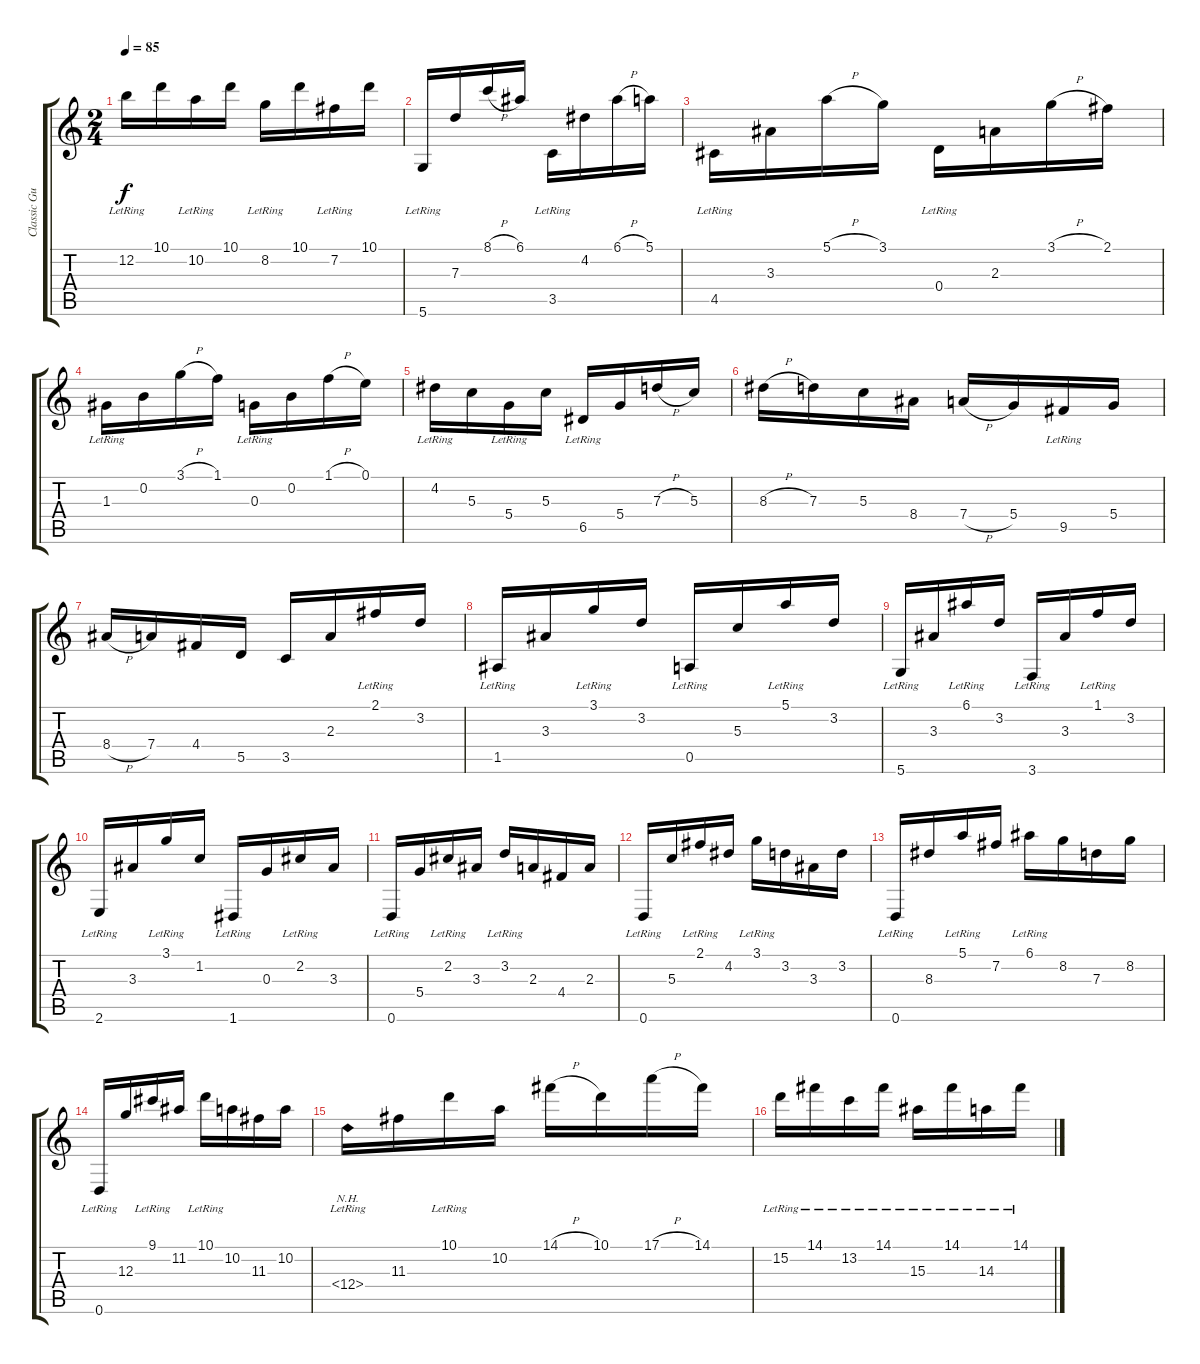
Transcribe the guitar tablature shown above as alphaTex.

\track ("Classic Guitar" "Classic Gu") {instrument acousticguitarnylon}
\staff {score tabs}
\tuning (E4 B3 G3 D3 A2 D2) {hide}
\ts (2 4)
\tempo 85
\clef g2
\ks c
12.2{lr}.16{dy f} 10.1.16 10.2{lr}.16 10.1.16 8.2{lr}.16 10.1.16 7.2{lr}.16 10.1.16 |
5.6{lr}.16 7.3.16 8.1{h}.16 6.1.16 3.5{lr}.16 4.2.16 6.1{h}.16 5.1.16 |
4.5{lr}.16 3.3.16 5.1{h}.16 3.1.16 0.4{lr}.16 2.3.16 3.1{h}.16 2.1.16 |
1.3{lr}.16 0.2.16 3.1{h}.16 1.1.16 0.3{lr}.16 0.2.16 1.1{h}.16 0.1.16 |
4.2{lr}.16 5.3.16 5.4{lr}.16 5.3.16 6.5{lr}.16 5.4.16 7.3{h}.16 5.3.16 |
8.3{h}.16 7.3.16 5.3.16 8.4.16 7.4{h}.16 5.4.16 9.5{lr}.16 5.4.16 |
8.4{h}.16 7.4.16 4.4.16 5.5.16 3.5.16 2.3.16 2.1{lr}.16 3.2.16 |
1.5{lr}.16 3.3.16 3.1{lr}.16 3.2.16 0.5{lr}.16 5.3.16 5.1{lr}.16 3.2.16 |
5.6{lr}.16 3.3.16 6.1{lr}.16 3.2.16 3.6{lr}.16 3.3.16 1.1{lr}.16 3.2.16 |
2.6{lr}.16 3.3.16 3.1{lr}.16 1.2.16 1.6{lr}.16 0.3.16 2.2{lr}.16 3.3.16 |
0.6{lr}.16 5.4.16 2.2{lr}.16 3.3.16 3.2{lr}.16 2.3.16 4.4.16 2.3.16 |
0.6{lr}.16 5.3.16 2.1{lr}.16 4.2.16 3.1{lr}.16 3.2.16 3.3.16 3.2.16 |
0.6{lr}.16 8.3.16 5.1{lr}.16 7.2.16 6.1{lr}.16 8.2.16 7.3.16 8.2.16 |
0.6{lr}.16 12.3.16 9.1{lr}.16 11.2.16 10.1{lr}.16 10.2.16 11.3.16 10.2.16 |
12.4{nh lr}.16 11.3.16 10.1{lr}.16 10.2.16 14.1{h}.16 10.1.16 17.1{h}.16 14.1.16 |
15.2{lr}.16 14.1{lr}.16 13.2{lr}.16 14.1{lr}.16 15.3{lr}.16 14.1{lr}.16 14.3{lr}.16 14.1{lr}.16
